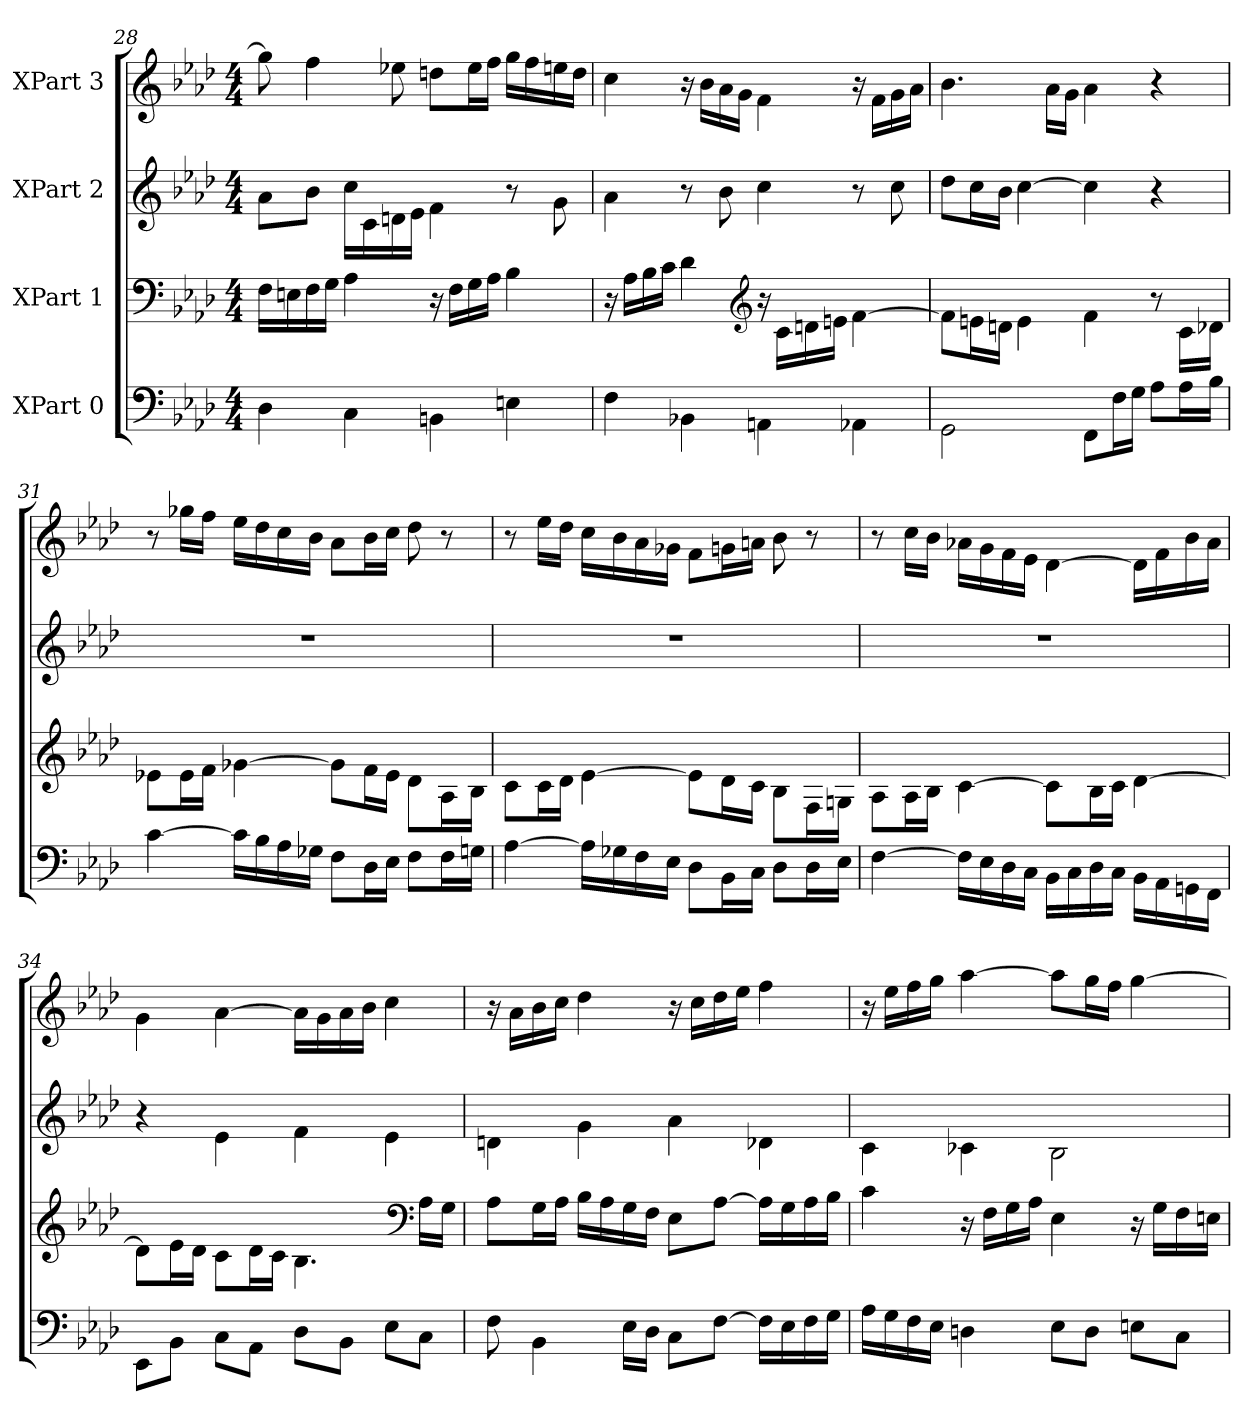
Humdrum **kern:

**kern	**kern	**kern	**kern
*part4	*part3	*part2	*part1
*staff4	*staff3	*staff2	*staff1
*I"XPart 0	*I"XPart 1	*I"XPart 2	*I"XPart 3
*clefF4	*clefF4	*clefG2	*clefG2
*k[b-e-a-d-]	*k[b-e-a-d-]	*k[b-e-a-d-]	*k[b-e-a-d-]
*M4/4	*M4/4	*M4/4	*M4/4
=28	=28	=28	=28
4D-\	16F\L	8a-\L	8gg\]
.	16En\	.	.
.	16F\	8b-\J	4ff\
.	16G\J	.	.
4C\	4A-\	16cc\L	.
.	.	16c\	.
.	.	16dn\	8ee-X\
.	.	16e-\J	.
4BBn\	16r	4f\	8ddn\L
.	16F\L	.	.
.	16G\	.	16ee-\
.	16A-\J	.	16ff\J
4En\	4B-\	8r	16gg\L
.	.	.	16ff\
.	.	8g\	16een\
.	.	.	16dd\J
=29	=29	=29	=29
4F\	16r	4a-\	4cc\
.	16A-\L	.	.
.	16B-\	.	.
.	16c\J	.	.
4BB-X\	4d-\	8r	16r
.	.	.	16b-\L
.	.	8b-\	16a-\
.	.	.	16g\J
*	*clefG2	*	*
4AAn\	16r	4cc\	4f\
.	16c\L	.	.
.	16dn\	.	.
.	16en\J	.	.
4AA-X\	[4f\	8r	16r
.	.	.	16f\L
.	.	8cc\	16g\
.	.	.	16a-\J
=30	=30	=30	=30
2GG\	8f\L]	8dd-\L	4.b-\
.	16en\	16cc\	.
.	16dn\J	16b-\J	.
.	4e\	[4cc\	.
.	.	.	16a-\L
.	.	.	16g\J
8FF\L	4f\	4cc\]	4a-\
16F\	.	.	.
16G\J	.	.	.
8A-\L	8r	4r	4r
16A-\	16c\L	.	.
16B-\J	16d-X\J	.	.
=31	=31	=31	=31
[4c\	8e-X\L	1r	8r
.	16e-\	.	16gg-X\L
.	16f\J	.	16ff\J
16c\L]	[4g-X\	.	16ee-\L
16B-\	.	.	16dd-\
16A-\	.	.	16cc\
16G-X\J	.	.	16b-\J
8F\L	8g-\L]	.	8a-\L
16D-\	16f\	.	16b-\
16E-\J	16e-\J	.	16cc\J
8F\L	8d-\L	.	8dd-\
16F\	16A-\	.	8r
16Gn\J	16B-\J	.	.
=32	=32	=32	=32
[4A-\	8c\L	1r	8r
.	16c\	.	16ee-\L
.	16d-\J	.	16dd-\J
16A-\L]	[4e-\	.	16cc\L
16G-X\	.	.	16b-\
16F\	.	.	16a-\
16E-\J	.	.	16g-X\J
8D-\L	8e-\L]	.	8f\L
16BB-\	16d-\	.	16gn\
16C\J	16c\J	.	16an\J
8D-\L	8B-\L	.	8b-\
16D-\	16F\	.	8r
16E-\J	16Gn\J	.	.
=33	=33	=33	=33
[4F\	8A-\L	1r	8r
.	16A-\	.	16cc\L
.	16B-\J	.	16b-\J
16F\L]	[4c\	.	16a-X\L
16E-\	.	.	16g\
16D-\	.	.	16f\
16C\J	.	.	16e-\J
16BB-\L	8c\L]	.	[4d-\
16C\	.	.	.
16D-\	16B-\	.	.
16C\J	16c\J	.	.
16BB-\L	[4d-\	.	16d-\L]
16AA-\	.	.	16f\
16GGn\	.	.	16b-\
16FF\J	.	.	16a-\J
=34	=34	=34	=34
8EE-\L	8d-\L]	4r	4g\
8BB-\J	16e-\	.	.
.	16d-\J	.	.
8C\L	8c\L	4e-\	[4a-\
8AA-\J	16d-\	.	.
.	16c\J	.	.
8D-\L	4.B-\	4f\	16a-\L]
.	.	.	16g\
8BB-\J	.	.	16a-\
.	.	.	16b-\J
8E-\L	.	4e-\	4cc\
*	*clefF4	*	*
8C\J	16A-\L	.	.
.	16G\J	.	.
=35	=35	=35	=35
8F\	8A-\L	4dn\	16r
.	.	.	16a-\L
4BB-\	16G\	.	16b-\
.	16A-\J	.	16cc\J
.	16B-\L	4g\	4dd-\
.	16A-\	.	.
16E-\L	16G\	.	.
16D-\J	16F\J	.	.
8C\L	8E-\L	4a-\	16r
.	.	.	16cc\L
[8F\J	[8A-\J	.	16dd-\
.	.	.	16ee-\J
16F\L]	16A-\L]	4d-X\	4ff\
16E-\	16G\	.	.
16F\	16A-\	.	.
16G\J	16B-\J	.	.
=36	=36	=36	=36
16A-\L	4c\	4c\	16r
16G\	.	.	16ee-\L
16F\	.	.	16ff\
16E-\J	.	.	16gg\J
4Dn\	16r	4c-X\	[4aa-\
.	16F\L	.	.
.	16G\	.	.
.	16A-\J	.	.
8E-\L	4E-\	2B-\	8aa-\L]
8D\J	.	.	16gg\
.	.	.	16ff\J
8En\L	16r	.	[4gg\
.	16G\L	.	.
8C\J	16F\	.	.
.	16En\J	.	.
=	=	=	=
*-	*-	*-	*-
